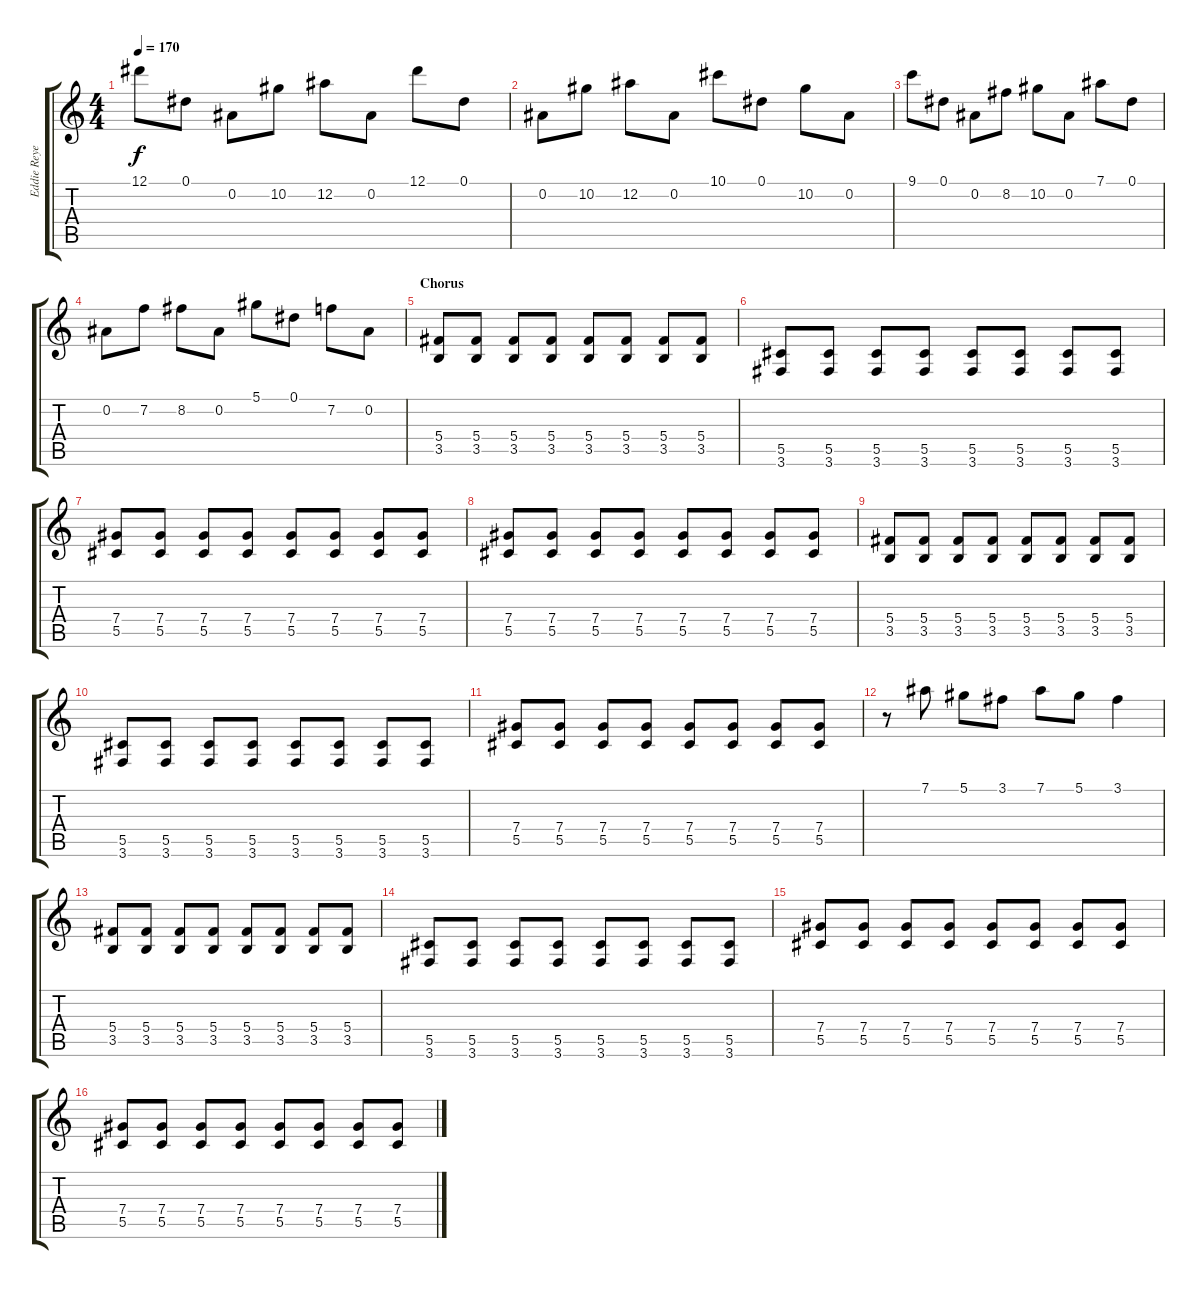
\track ("Eddie Reyes - Guitar" "Eddie Reye") {instrument distortionguitar}
\staff {score tabs}
\tuning (Eb4 Bb3 Gb3 Db3 Ab2 Eb2) {hide}
\ts (4 4)
\tempo 170
\clef g2
\ks c
12.1.8{dy f} 0.1.8 0.2.8 10.2.8 12.2.8 0.2.8 12.1.8 0.1.8 |
0.2.8 10.2.8 12.2.8 0.2.8 10.1.8 0.1.8 10.2.8 0.2.8 |
9.1.8 0.1.8 0.2.8 8.2.8 10.2.8 0.2.8 7.1.8 0.1.8 |
0.2.8 7.2.8 8.2.8 0.2.8 5.1.8 0.1.8 7.2.8 0.2.8 |
\section ("" "Chorus")
(5.4 3.5).8 (5.4 3.5).8 (5.4 3.5).8 (5.4 3.5).8 (5.4 3.5).8 (5.4 3.5).8 (5.4 3.5).8 (5.4 3.5).8 |
(5.5 3.6).8 (5.5 3.6).8 (5.5 3.6).8 (5.5 3.6).8 (5.5 3.6).8 (5.5 3.6).8 (5.5 3.6).8 (5.5 3.6).8 |
(7.4 5.5).8 (7.4 5.5).8 (7.4 5.5).8 (7.4 5.5).8 (7.4 5.5).8 (7.4 5.5).8 (7.4 5.5).8 (7.4 5.5).8 |
(7.4 5.5).8 (7.4 5.5).8 (7.4 5.5).8 (7.4 5.5).8 (7.4 5.5).8 (7.4 5.5).8 (7.4 5.5).8 (7.4 5.5).8 |
(5.4 3.5).8 (5.4 3.5).8 (5.4 3.5).8 (5.4 3.5).8 (5.4 3.5).8 (5.4 3.5).8 (5.4 3.5).8 (5.4 3.5).8 |
(5.5 3.6).8 (5.5 3.6).8 (5.5 3.6).8 (5.5 3.6).8 (5.5 3.6).8 (5.5 3.6).8 (5.5 3.6).8 (5.5 3.6).8 |
(7.4 5.5).8 (7.4 5.5).8 (7.4 5.5).8 (7.4 5.5).8 (7.4 5.5).8 (7.4 5.5).8 (7.4 5.5).8 (7.4 5.5).8 |
r.8 7.1.8 5.1.8 3.1.8 7.1.8 5.1.8 3.1.4 |
(5.4 3.5).8 (5.4 3.5).8 (5.4 3.5).8 (5.4 3.5).8 (5.4 3.5).8 (5.4 3.5).8 (5.4 3.5).8 (5.4 3.5).8 |
(5.5 3.6).8 (5.5 3.6).8 (5.5 3.6).8 (5.5 3.6).8 (5.5 3.6).8 (5.5 3.6).8 (5.5 3.6).8 (5.5 3.6).8 |
(7.4 5.5).8 (7.4 5.5).8 (7.4 5.5).8 (7.4 5.5).8 (7.4 5.5).8 (7.4 5.5).8 (7.4 5.5).8 (7.4 5.5).8 |
(7.4 5.5).8 (7.4 5.5).8 (7.4 5.5).8 (7.4 5.5).8 (7.4 5.5).8 (7.4 5.5).8 (7.4 5.5).8 (7.4 5.5).8
